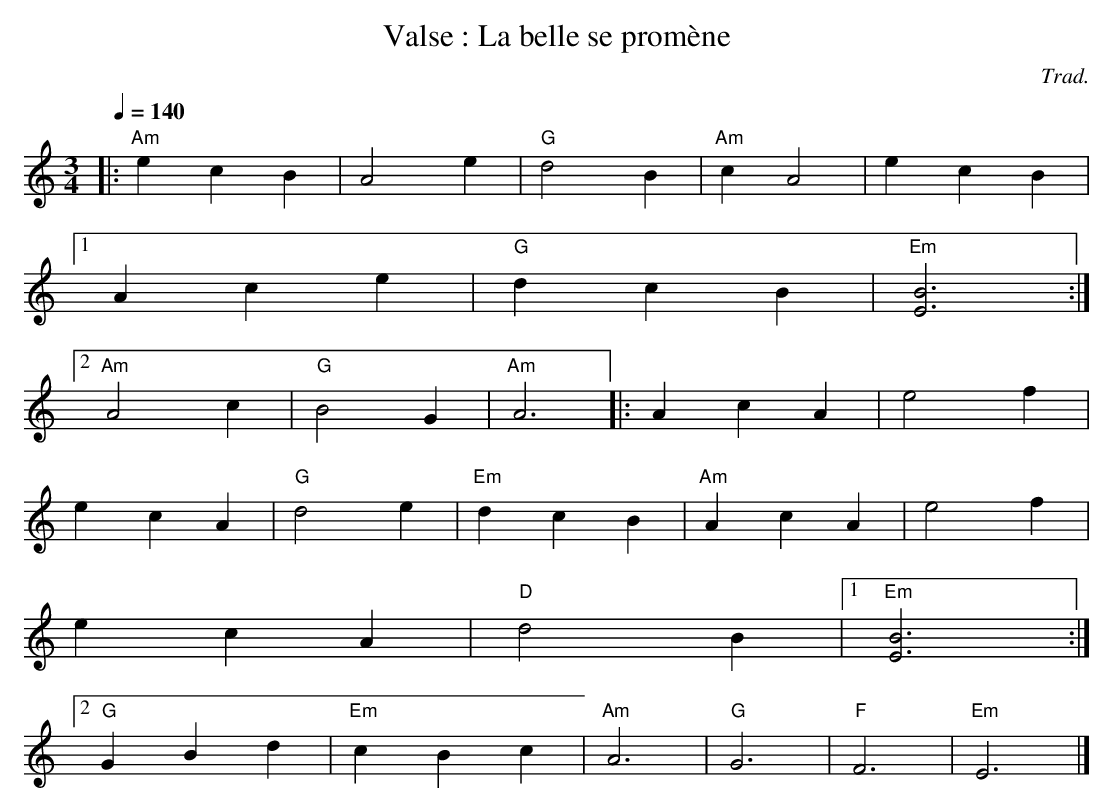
X:1
T:Valse : La belle se promène
C:Trad.
M:3/4
L:1/8
Q:1/4=140
K:C
|: "Am"e2 c2 B2 | A4 e2 | "G"d4 B2 | "Am"c2 A4 | e2 c2 B2 |1
A2 c2 e2 | "G"d2 c2 B2 | "Em"[B6E6] :|2
"Am"A4 c2 | "G"B4 G2 | "Am"A6 |: A2 c2 A2 | e4 f2 |
e2 c2 A2 | "G"d4 e2 | "Em"d2 c2 B2 | "Am"A2 c2 A2 | e4 f2 |
e2 c2 A2 | "D"d4 B2 |1 "Em"[B6E6] :|2
"G"G2 B2 d2 | "Em"c2 B2 c2 | "Am"A6 | "G"G6 | "F"F6 | "Em"E6 |]
